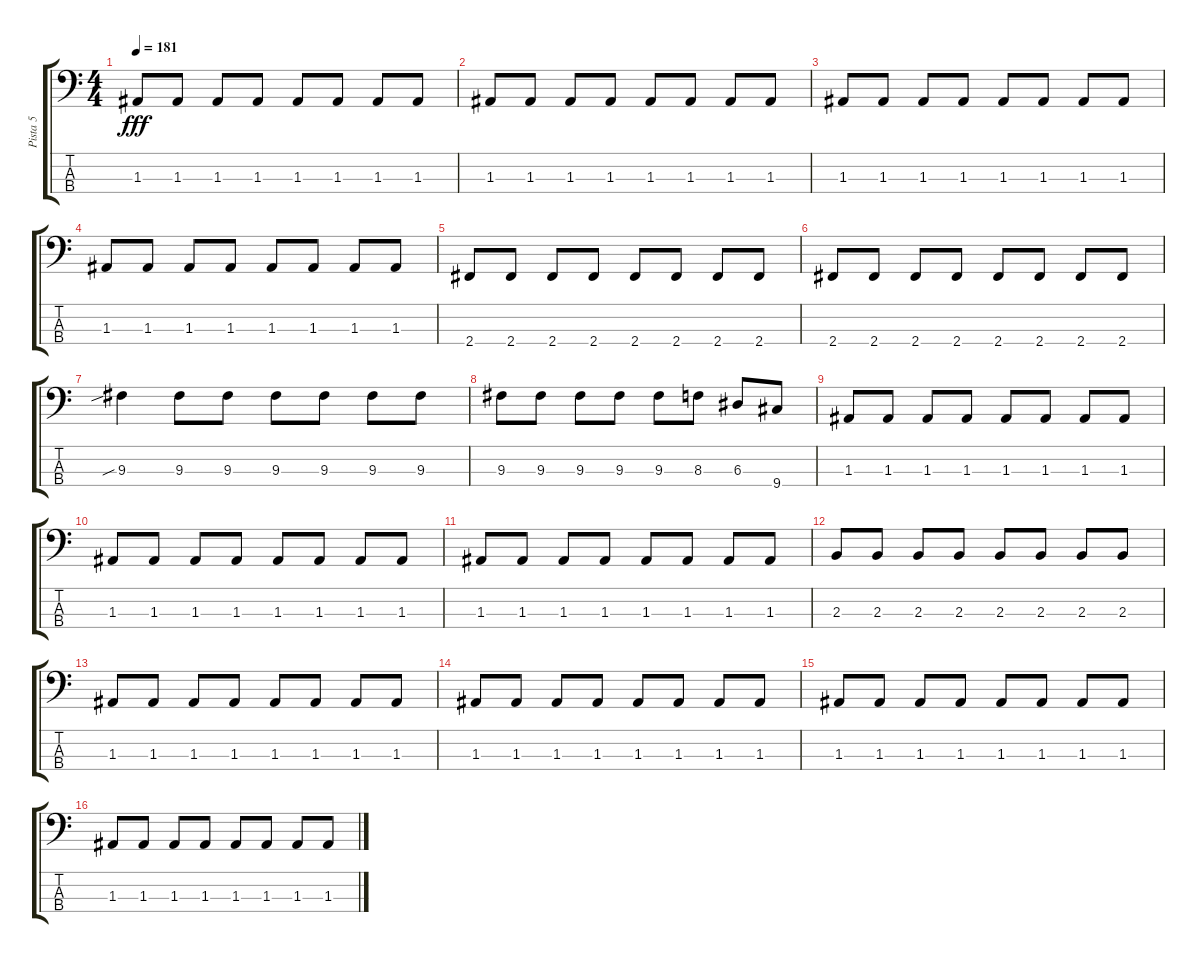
\track ("Pista 5" "Pista 5") {instrument electricbassfinger}
\staff {score tabs}
\tuning (G2 D2 A1 E1) {hide}
\ts (4 4)
\tempo 181
\clef f4
\ks c
1.3.8{dy fff} 1.3.8 1.3.8 1.3.8 1.3.8 1.3.8 1.3.8 1.3.8 |
1.3.8 1.3.8 1.3.8 1.3.8 1.3.8 1.3.8 1.3.8 1.3.8 |
1.3.8 1.3.8 1.3.8 1.3.8 1.3.8 1.3.8 1.3.8 1.3.8 |
1.3.8 1.3.8 1.3.8 1.3.8 1.3.8 1.3.8 1.3.8 1.3.8 |
2.4.8 2.4.8 2.4.8 2.4.8 2.4.8 2.4.8 2.4.8 2.4.8 |
2.4.8 2.4.8 2.4.8 2.4.8 2.4.8 2.4.8 2.4.8 2.4.8 |
9.3{sib}.4 9.3.8 9.3.8 9.3.8 9.3.8 9.3.8 9.3.8 |
9.3.8 9.3.8 9.3.8 9.3.8 9.3.8 8.3.8 6.3.8 9.4.8 |
1.3.8 1.3.8 1.3.8 1.3.8 1.3.8 1.3.8 1.3.8 1.3.8 |
1.3.8 1.3.8 1.3.8 1.3.8 1.3.8 1.3.8 1.3.8 1.3.8 |
1.3.8 1.3.8 1.3.8 1.3.8 1.3.8 1.3.8 1.3.8 1.3.8 |
2.3.8 2.3.8 2.3.8 2.3.8 2.3.8 2.3.8 2.3.8 2.3.8 |
1.3.8 1.3.8 1.3.8 1.3.8 1.3.8 1.3.8 1.3.8 1.3.8 |
1.3.8 1.3.8 1.3.8 1.3.8 1.3.8 1.3.8 1.3.8 1.3.8 |
1.3.8 1.3.8 1.3.8 1.3.8 1.3.8 1.3.8 1.3.8 1.3.8 |
1.3.8 1.3.8 1.3.8 1.3.8 1.3.8 1.3.8 1.3.8 1.3.8
